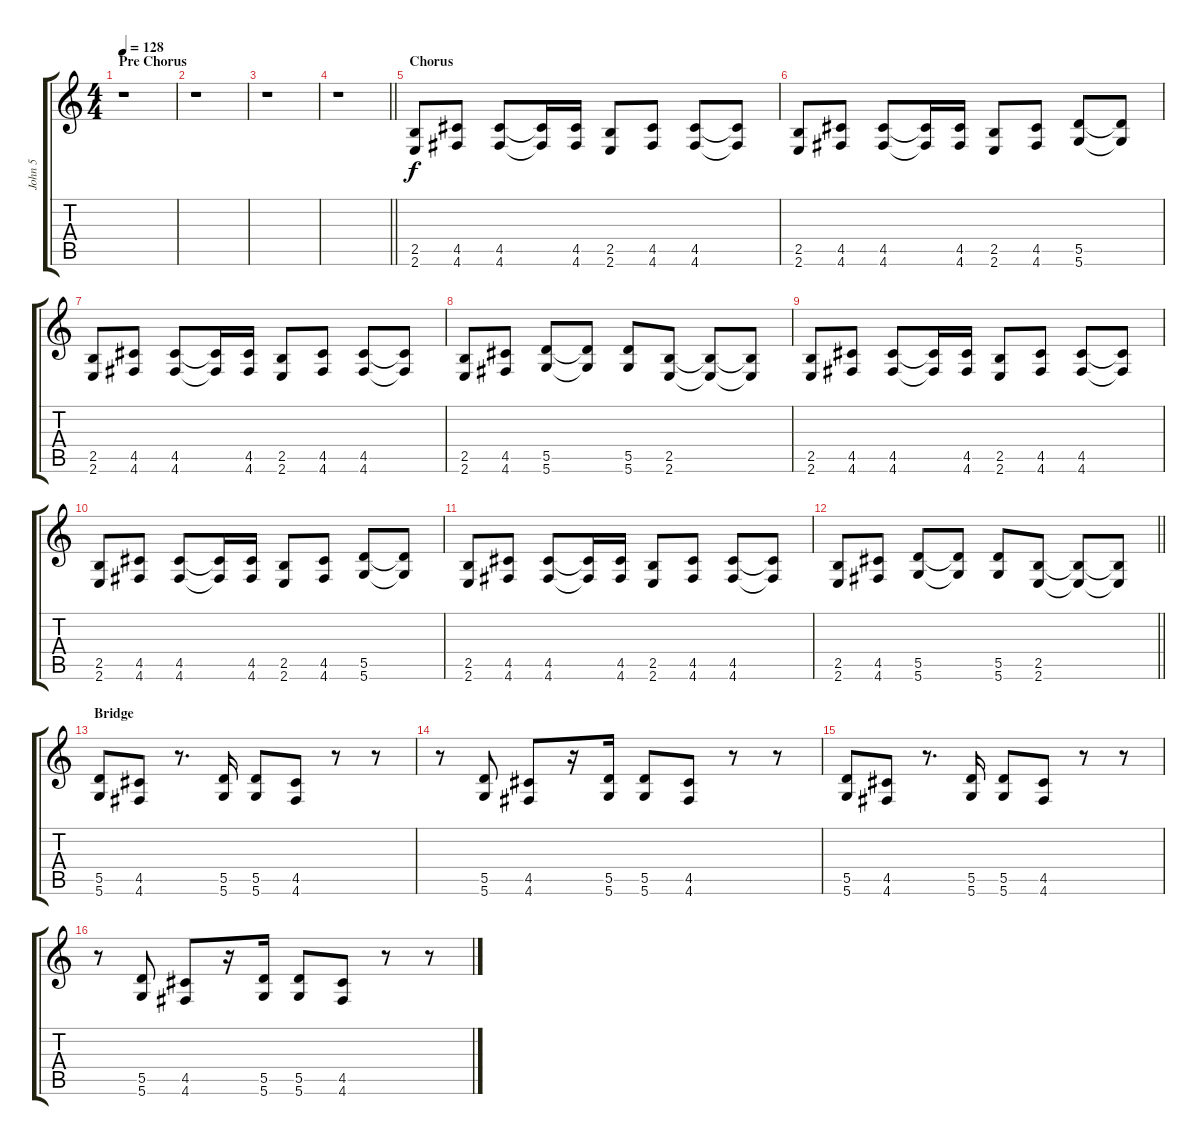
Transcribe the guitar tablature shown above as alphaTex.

\track ("John 5 " "John 5 ") {instrument distortionguitar}
\staff {score tabs}
\tuning (E4 B3 G3 D3 A2 D2) {hide}
\ts (4 4)
\section ("" "Pre Chorus")
\tempo 128
\clef g2
\ks c
r.1{dy f} |
r.1 |
r.1 |
\barLineRight lightlight
r.1 |
\section ("" "Chorus")
(2.5 2.6).8 (4.5 4.6).8 (4.5 4.6).8 (4.5{t} 4.6{t}).16 (4.5 4.6).16 (2.5 2.6).8 (4.5 4.6).8 (4.5 4.6).8 (4.5{t} 4.6{t}).8 |
(2.5 2.6).8 (4.5 4.6).8 (4.5 4.6).8 (4.5{t} 4.6{t}).16 (4.5 4.6).16 (2.5 2.6).8 (4.5 4.6).8 (5.5 5.6).8 (5.5{t} 5.6{t}).8 |
(2.5 2.6).8 (4.5 4.6).8 (4.5 4.6).8 (4.5{t} 4.6{t}).16 (4.5 4.6).16 (2.5 2.6).8 (4.5 4.6).8 (4.5 4.6).8 (4.5{t} 4.6{t}).8 |
(2.5 2.6).8 (4.5 4.6).8 (5.5 5.6).8 (5.5{t} 5.6{t}).8 (5.5 5.6).8 (2.5 2.6).8 (2.5{t} 2.6{t}).8 (2.5{t} 2.6{t}).8 |
(2.5 2.6).8 (4.5 4.6).8 (4.5 4.6).8 (4.5{t} 4.6{t}).16 (4.5 4.6).16 (2.5 2.6).8 (4.5 4.6).8 (4.5 4.6).8 (4.5{t} 4.6{t}).8 |
(2.5 2.6).8 (4.5 4.6).8 (4.5 4.6).8 (4.5{t} 4.6{t}).16 (4.5 4.6).16 (2.5 2.6).8 (4.5 4.6).8 (5.5 5.6).8 (5.5{t} 5.6{t}).8 |
(2.5 2.6).8 (4.5 4.6).8 (4.5 4.6).8 (4.5{t} 4.6{t}).16 (4.5 4.6).16 (2.5 2.6).8 (4.5 4.6).8 (4.5 4.6).8 (4.5{t} 4.6{t}).8 |
\barLineRight lightlight
(2.5 2.6).8 (4.5 4.6).8 (5.5 5.6).8 (5.5{t} 5.6{t}).8 (5.5 5.6).8 (2.5 2.6).8 (2.5{t} 2.6{t}).8 (2.5{t} 2.6{t}).8 |
\section ("" "Bridge")
(5.5 5.6).8 (4.5 4.6).8 r.8{d} (5.5 5.6).16 (5.5 5.6).8 (4.5 4.6).8 r.8 r.8 |
r.8 (5.5 5.6).8 (4.5 4.6).8 r.16 (5.5 5.6).16 (5.5 5.6).8 (4.5 4.6).8 r.8 r.8 |
(5.5 5.6).8 (4.5 4.6).8 r.8{d} (5.5 5.6).16 (5.5 5.6).8 (4.5 4.6).8 r.8 r.8 |
r.8 (5.5 5.6).8 (4.5 4.6).8 r.16 (5.5 5.6).16 (5.5 5.6).8 (4.5 4.6).8 r.8 r.8
